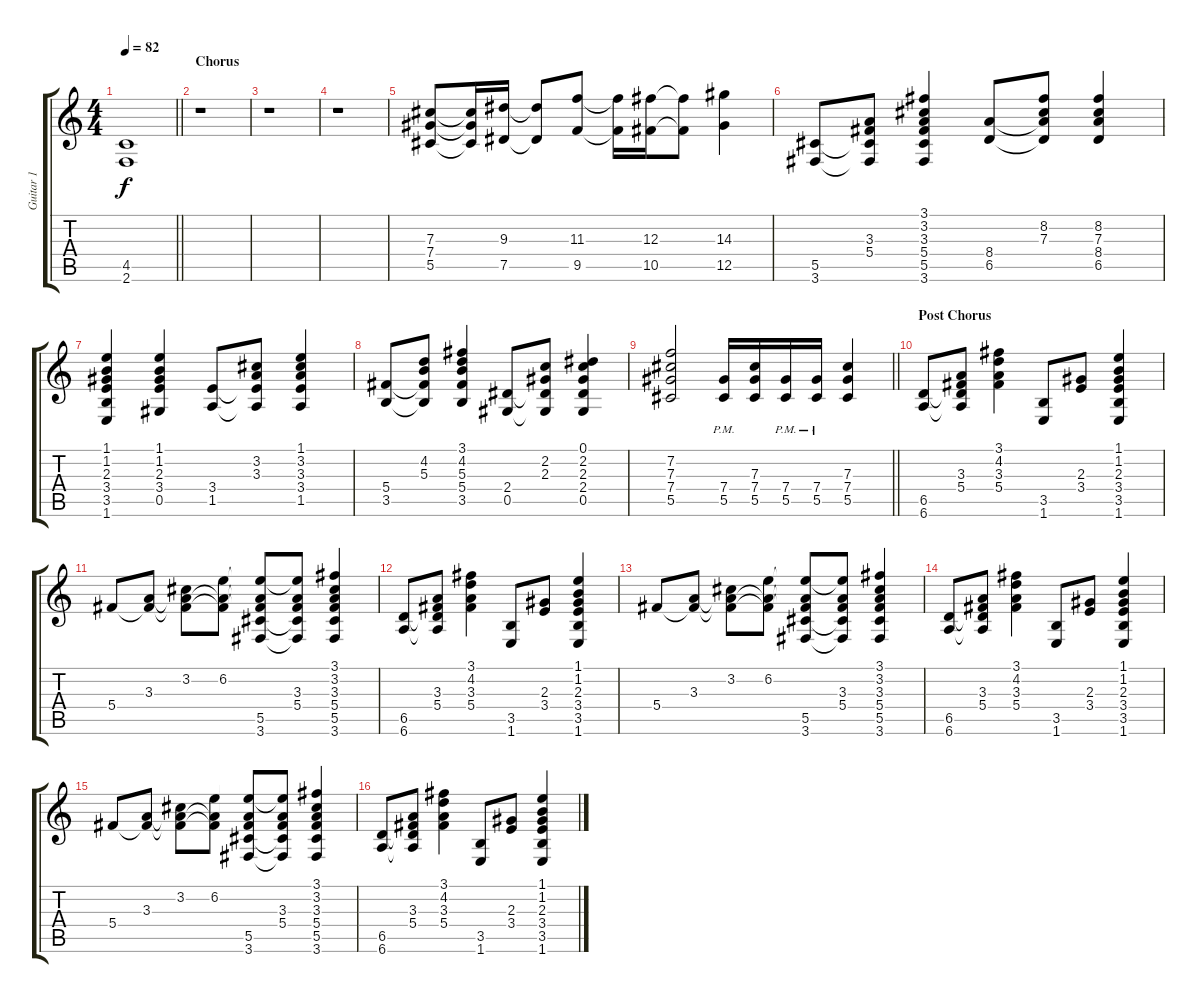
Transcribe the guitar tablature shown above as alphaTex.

\track ("Guitar 1" "Guitar 1") {instrument overdrivenguitar}
\staff {score tabs}
\tuning (Eb4 Bb3 Gb3 Db3 Ab2 Eb2) {hide}
\ts (4 4)
\tempo 82
\clef g2
\barLineRight lightlight
\ks c
(4.5{t} 2.6{t}).1{dy f} |
\section ("" "Chorus")
r.1 |
r.1 |
r.1 |
(7.3 7.4 5.5).8 (7.3{t} 7.4{t} 5.5{t}).16 (9.3 7.5).16 (9.3{t} 7.5{t}).8 (11.3 9.5).8 (11.3{t} 9.5{t}).16 (12.3 10.5).16 (12.3{t} 10.5{t}).8 (14.3 12.5).4 |
(5.5 3.6).8 (3.3 5.4 5.5{t} 3.6{t}).8 (3.1 3.2 3.3 5.4 5.5 3.6).4 (8.4 6.5).8 (8.2 7.3 8.4{t} 6.5{t}).8 (8.2 7.3 8.4 6.5).4 |
(1.1 1.2 2.3 3.4 3.5 1.6).4 (1.1 1.2 2.3 3.4 0.5).4 (3.4 1.5).8 (3.2 3.3 3.4{t} 1.5{t}).8 (1.1 3.2 3.3 3.4 1.5).4 |
(5.4 3.5).8 (4.2 5.3 5.4{t} 3.5{t}).8 (3.1 4.2 5.3 5.4 3.5).4 (2.4 0.5).8 (2.2 2.3 2.4{t} 0.5{t}).8 (0.1 2.2 2.3 2.4 0.5).4 |
\barLineRight lightlight
(7.2 7.3 7.4 5.5).2 (7.4{pm} 5.5{pm}).16 (7.3 7.4 5.5).16 (7.4{pm} 5.5{pm}).16 (7.4{pm} 5.5{pm}).16 (7.3 7.4 5.5).4 |
\section ("" "Post Chorus")
(6.5 6.6).8 (3.3 5.4 6.5{t} 6.6{t}).8 (3.1 4.2 3.3 5.4).4 (3.5 1.6).8 (2.3 3.4).8 (1.1 1.2 2.3 3.4 3.5 1.6).4 |
5.4.8 (3.3 5.4{t}).8 (3.2 3.3{t} 5.4{t}).8 (6.2 3.3{t} 5.4{t}).8 (6.2{t} 3.3{t} 5.4{t} 5.5 3.6).8 (6.2{t} 3.3 5.4 5.5{t} 3.6{t}).8 (3.1 3.2 3.3 5.4 5.5 3.6).4 |
(6.5 6.6).8 (3.3 5.4 6.5{t} 6.6{t}).8 (3.1 4.2 3.3 5.4).4 (3.5 1.6).8 (2.3 3.4).8 (1.1 1.2 2.3 3.4 3.5 1.6).4 |
5.4.8 (3.3 5.4{t}).8 (3.2 3.3{t} 5.4{t}).8 (6.2 3.3{t} 5.4{t}).8 (6.2{t} 3.3{t} 5.4{t} 5.5 3.6).8 (6.2{t} 3.3 5.4 5.5{t} 3.6{t}).8 (3.1 3.2 3.3 5.4 5.5 3.6).4 |
(6.5 6.6).8 (3.3 5.4 6.5{t} 6.6{t}).8 (3.1 4.2 3.3 5.4).4 (3.5 1.6).8 (2.3 3.4).8 (1.1 1.2 2.3 3.4 3.5 1.6).4 |
5.4.8 (3.3 5.4{t}).8 (3.2 3.3{t} 5.4{t}).8 (6.2 3.3{t} 5.4{t}).8 (6.2{t} 3.3{t} 5.4{t} 5.5 3.6).8 (6.2{t} 3.3 5.4 5.5{t} 3.6{t}).8 (3.1 3.2 3.3 5.4 5.5 3.6).4 |
(6.5 6.6).8 (3.3 5.4 6.5{t} 6.6{t}).8 (3.1 4.2 3.3 5.4).4 (3.5 1.6).8 (2.3 3.4).8 (1.1 1.2 2.3 3.4 3.5 1.6).4
